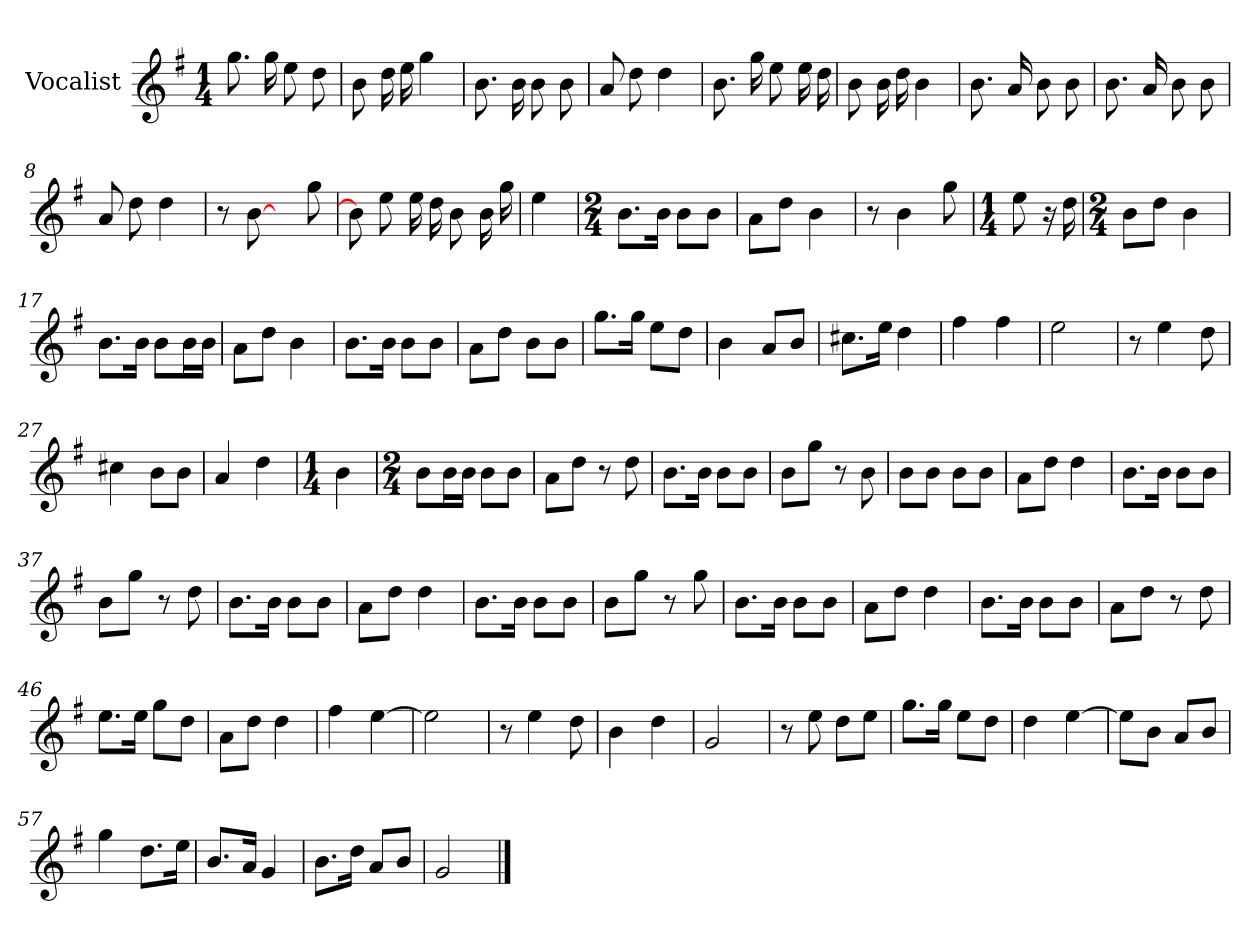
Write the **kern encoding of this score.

**kern
*part1
*staff1
*I"Vocalist
*k[f#]
*G:
*M1/4
=
8.gg
16gg
8ee
8dd
=1
8b
16dd
16ee
4gg
=2
8.b
16b
8b
8b
=3
8a
8dd
4dd
=4
8.b
16gg
8ee
16ee
16dd
=5
8b
16b
16dd
4b
=6
8.b
16a
8b
8b
=7
8.b
16a
8b
8b
=8
8a
8dd
4dd
=9
8r
[8b
8ryy
8gg
=10
8b]
8ee
16ee
16dd
8b
16b
16gg
=11
4ee
=12
*M2/4
8.bL
16bJk
8bL
8bJ
=13
8aL
8ddJ
4b
=14
8r
4b
8gg
=15
*M1/4
8ee
16r
16dd
=16
*M2/4
8bL
8ddJ
4b
=17
8.bL
16bJk
8bL
16bL
16bJJ
=18
8aL
8ddJ
4b
=19
8.bL
16bJk
8bL
8bJ
=20
8aL
8ddJ
8bL
8bJ
=21
8.ggL
16ggJk
8eeL
8ddJ
=22
4b
8aL
8bJ
=23
8.cc#XL
16eeJk
4dd
=24
4ff#
4ff#
=25
2ee
=26
8r
4ee
8dd
=27
4cc#X
8bL
8bJ
=28
4a
4dd
=29
*M1/4
4b
=30
*M2/4
8bL
16bL
16bJJ
8bL
8bJ
=31
8aL
8ddJ
8r
8dd
=32
8.bL
16bJk
8bL
8bJ
=33
8bL
8ggJ
8r
8b
=34
8bL
8bJ
8bL
8bJ
=35
8aL
8ddJ
4dd
=36
8.bL
16bJk
8bL
8bJ
=37
8bL
8ggJ
8r
8dd
=38
8.bL
16bJk
8bL
8bJ
=39
8aL
8ddJ
4dd
=40
8.bL
16bJk
8bL
8bJ
=41
8bL
8ggJ
8r
8gg
=42
8.bL
16bJk
8bL
8bJ
=43
8aL
8ddJ
4dd
=44
8.bL
16bJk
8bL
8bJ
=45
8aL
8ddJ
8r
8dd
=46
8.eeL
16eeJk
8ggL
8ddJ
=47
8aL
8ddJ
4dd
=48
4ff#
[4ee
=49
2ee]
=50
8r
4ee
8dd
=51
4b
4dd
=52
2g
=53
8r
8ee
8ddL
8eeJ
=54
8.ggL
16ggJk
8eeL
8ddJ
=55
4dd
[4ee
=56
8eeL]
8bJ
8aL
8bJ
=57
4gg
8.ddL
16eeJk
=58
8.bL
16aJk
4g
=59
8.bL
16ddJk
8aL
8bJ
=60
2g
==
*-
